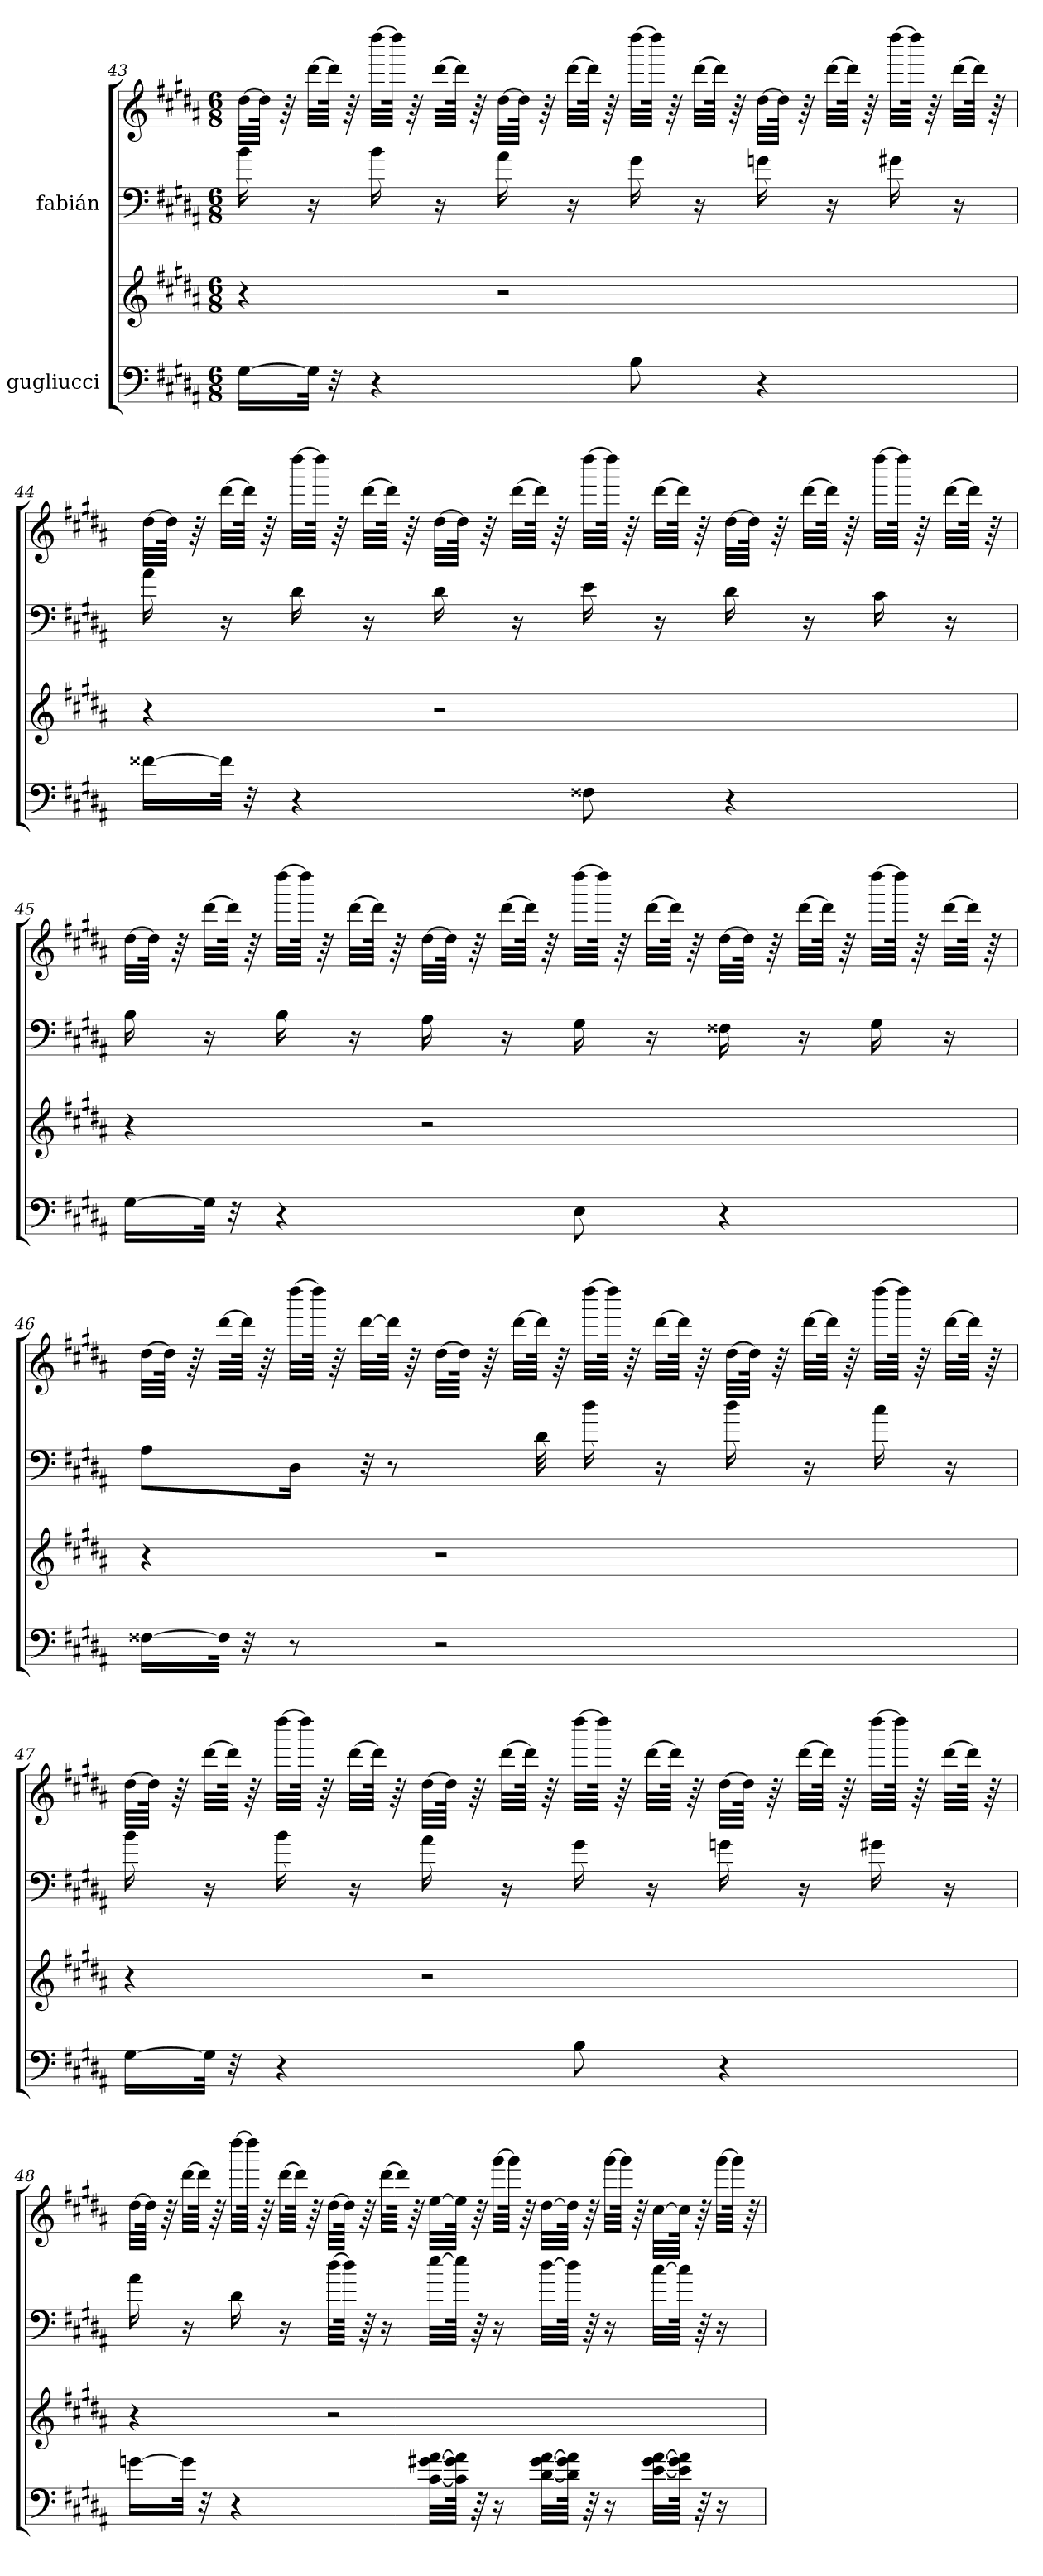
**kern	**kern	**kern	**kern
*part2	*part2	*part1	*part1
*staff4	*staff3	*staff2	*staff1
*I"gugliucci	*	*I"fabián	*
!!LO:LB:g=z
*clefF4	*clefG2	*clefF4	*clefG2
*k[f#c#g#d#a#]	*k[f#c#g#d#a#]	*k[f#c#g#d#a#]	*k[f#c#g#d#a#]
*B:	*B:	*B:	*B:
*M6/8	*M6/8	*M6/8	*M6/8
=43	=43	=43	=43
[16G#\LL	4r	16b\	[32dd#\LLL
.	.	.	64dd#\JJJk]
.	.	.	64r
32G#\JJk]	.	16r	[32ddd#\LLL
32r	.	.	64ddd#\JJJk]
.	.	.	64r
4r	.	16b\	[32dddd#\LLL
.	.	.	64dddd#\JJJk]
.	.	.	64r
.	.	16r	[32ddd#\LLL
.	.	.	64ddd#\JJJk]
.	.	.	64r
.	2r	16a#\	[32dd#\LLL
.	.	.	64dd#\JJJk]
.	.	.	64r
.	.	16r	[32ddd#\LLL
.	.	.	64ddd#\JJJk]
.	.	.	64r
8B\	.	16g#\	[32dddd#\LLL
.	.	.	64dddd#\JJJk]
.	.	.	64r
.	.	16r	[32ddd#\LLL
.	.	.	64ddd#\JJJk]
.	.	.	64r
4r	.	16gn\	[32dd#\LLL
.	.	.	64dd#\JJJk]
.	.	.	64r
.	.	16r	[32ddd#\LLL
.	.	.	64ddd#\JJJk]
.	.	.	64r
.	.	16g#X\	[32dddd#\LLL
.	.	.	64dddd#\JJJk]
.	.	.	64r
.	.	16r	[32ddd#\LLL
.	.	.	64ddd#\JJJk]
.	.	.	64r
!!LO:LB:g=z
=44	=44	=44	=44
[16f##X\LL	4r	16a#\	[32dd#\LLL
.	.	.	64dd#\JJJk]
.	.	.	64r
32f##\JJk]	.	16r	[32ddd#\LLL
32r	.	.	64ddd#\JJJk]
.	.	.	64r
4r	.	16d#\	[32dddd#\LLL
.	.	.	64dddd#\JJJk]
.	.	.	64r
.	.	16r	[32ddd#\LLL
.	.	.	64ddd#\JJJk]
.	.	.	64r
.	2r	16d#\	[32dd#\LLL
.	.	.	64dd#\JJJk]
.	.	.	64r
.	.	16r	[32ddd#\LLL
.	.	.	64ddd#\JJJk]
.	.	.	64r
8F##X\	.	16e\	[32dddd#\LLL
.	.	.	64dddd#\JJJk]
.	.	.	64r
.	.	16r	[32ddd#\LLL
.	.	.	64ddd#\JJJk]
.	.	.	64r
4r	.	16d#\	[32dd#\LLL
.	.	.	64dd#\JJJk]
.	.	.	64r
.	.	16r	[32ddd#\LLL
.	.	.	64ddd#\JJJk]
.	.	.	64r
.	.	16c#\	[32dddd#\LLL
.	.	.	64dddd#\JJJk]
.	.	.	64r
.	.	16r	[32ddd#\LLL
.	.	.	64ddd#\JJJk]
.	.	.	64r
!!LO:PB:g=z
=45	=45	=45	=45
[16G#\LL	4r	16B\	[32dd#\LLL
.	.	.	64dd#\JJJk]
.	.	.	64r
32G#\JJk]	.	16r	[32ddd#\LLL
32r	.	.	64ddd#\JJJk]
.	.	.	64r
4r	.	16B\	[32dddd#\LLL
.	.	.	64dddd#\JJJk]
.	.	.	64r
.	.	16r	[32ddd#\LLL
.	.	.	64ddd#\JJJk]
.	.	.	64r
.	2r	16A#\	[32dd#\LLL
.	.	.	64dd#\JJJk]
.	.	.	64r
.	.	16r	[32ddd#\LLL
.	.	.	64ddd#\JJJk]
.	.	.	64r
8E\	.	16G#\	[32dddd#\LLL
.	.	.	64dddd#\JJJk]
.	.	.	64r
.	.	16r	[32ddd#\LLL
.	.	.	64ddd#\JJJk]
.	.	.	64r
4r	.	16F##X\	[32dd#\LLL
.	.	.	64dd#\JJJk]
.	.	.	64r
.	.	16r	[32ddd#\LLL
.	.	.	64ddd#\JJJk]
.	.	.	64r
.	.	16G#\	[32dddd#\LLL
.	.	.	64dddd#\JJJk]
.	.	.	64r
.	.	16r	[32ddd#\LLL
.	.	.	64ddd#\JJJk]
.	.	.	64r
!!LO:LB:g=z
=46	=46	=46	=46
[16F##X\LL	4r	8A#\L	[32dd#\LLL
.	.	.	64dd#\JJJk]
.	.	.	64r
32F##\JJk]	.	.	[32ddd#\LLL
32r	.	.	64ddd#\JJJk]
.	.	.	64r
8r	.	16D#\Jk	[32dddd#\LLL
.	.	.	64dddd#\JJJk]
.	.	.	64r
.	.	32r	[32ddd#\LLL
.	.	8r	64ddd#\JJJk]
.	.	.	64r
2r	2r	.	[32dd#\LLL
.	.	.	64dd#\JJJk]
.	.	.	64r
.	.	.	[32ddd#\LLL
.	.	32d#\	64ddd#\JJJk]
.	.	.	64r
.	.	16dd#\	[32dddd#\LLL
.	.	.	64dddd#\JJJk]
.	.	.	64r
.	.	16r	[32ddd#\LLL
.	.	.	64ddd#\JJJk]
.	.	.	64r
.	.	16dd#\	[32dd#\LLL
.	.	.	64dd#\JJJk]
.	.	.	64r
.	.	16r	[32ddd#\LLL
.	.	.	64ddd#\JJJk]
.	.	.	64r
.	.	16cc#\	[32dddd#\LLL
.	.	.	64dddd#\JJJk]
.	.	.	64r
.	.	16r	[32ddd#\LLL
.	.	.	64ddd#\JJJk]
.	.	.	64r
!!LO:LB:g=z
=47	=47	=47	=47
[16G#\LL	4r	16b\	[32dd#\LLL
.	.	.	64dd#\JJJk]
.	.	.	64r
32G#\JJk]	.	16r	[32ddd#\LLL
32r	.	.	64ddd#\JJJk]
.	.	.	64r
4r	.	16b\	[32dddd#\LLL
.	.	.	64dddd#\JJJk]
.	.	.	64r
.	.	16r	[32ddd#\LLL
.	.	.	64ddd#\JJJk]
.	.	.	64r
.	2r	16a#\	[32dd#\LLL
.	.	.	64dd#\JJJk]
.	.	.	64r
.	.	16r	[32ddd#\LLL
.	.	.	64ddd#\JJJk]
.	.	.	64r
8B\	.	16g#\	[32dddd#\LLL
.	.	.	64dddd#\JJJk]
.	.	.	64r
.	.	16r	[32ddd#\LLL
.	.	.	64ddd#\JJJk]
.	.	.	64r
4r	.	16gn\	[32dd#\LLL
.	.	.	64dd#\JJJk]
.	.	.	64r
.	.	16r	[32ddd#\LLL
.	.	.	64ddd#\JJJk]
.	.	.	64r
.	.	16g#X\	[32dddd#\LLL
.	.	.	64dddd#\JJJk]
.	.	.	64r
.	.	16r	[32ddd#\LLL
.	.	.	64ddd#\JJJk]
.	.	.	64r
!!LO:PB:g=z
=48	=48	=48	=48
[16gn\LL	4r	16a#\	[32dd#\LLL
.	.	.	64dd#\JJJk]
.	.	.	64r
32g\JJk]	.	16r	[32ddd#\LLL
32r	.	.	64ddd#\JJJk]
.	.	.	64r
4r	.	16d#\	[32dddd#\LLL
.	.	.	64dddd#\JJJk]
.	.	.	64r
.	.	16r	[32ddd#\LLL
.	.	.	64ddd#\JJJk]
.	.	.	64r
.	2r	[32dd#\LLL	[32dd#\LLL
.	.	64dd#\JJJk]	64dd#\JJJk]
.	.	64r	64r
.	.	16r	[32ddd#\LLL
.	.	.	64ddd#\JJJk]
.	.	.	64r
[32c#\ [32g#X\ [32a#\LLL	.	[32ee\LLL	[32ee\LLL
64c#\] 64g#\] 64a#\]JJJk	.	64ee\JJJk]	64ee\JJJk]
64r	.	64r	64r
16r	.	16r	[32ggg#\LLL
.	.	.	64ggg#\JJJk]
.	.	.	64r
[32d#\ [32g#\ [32a#\LLL	.	[32dd#\LLL	[32dd#\LLL
64d#\] 64g#\] 64a#\]JJJk	.	64dd#\JJJk]	64dd#\JJJk]
64r	.	64r	64r
16r	.	16r	[32ggg#\LLL
.	.	.	64ggg#\JJJk]
.	.	.	64r
[32e\ [32g#\ [32a#\LLL	.	[32cc#\LLL	[32cc#\LLL
64e\] 64g#\] 64a#\]JJJk	.	64cc#\JJJk]	64cc#\JJJk]
64r	.	64r	64r
16r	.	16r	[32ggg#\LLL
.	.	.	64ggg#\JJJk]
.	.	.	64r
=	=	=	=
*-	*-	*-	*-
